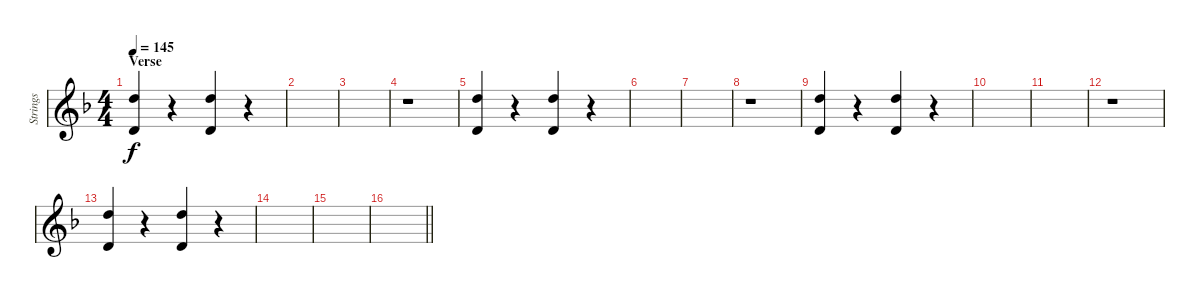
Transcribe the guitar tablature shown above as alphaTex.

\track ("Strings" "Strings") {instrument stringensemble1}
\staff {score}
\tuning (E4 B3 G3 D3 A2 D2) {hide}
\ts (4 4)
\section ("" "Verse")
\tempo 145
\clef g2
\ks f
(10.1 3.2).4{dy f volume 4} r.4 (10.1 3.2).4 r.4 |
|
|
r.1{volume 13} |
(10.1 3.2).4{volume 4} r.4 (10.1 3.2).4 r.4 |
|
|
r.1{volume 13} |
(10.1 3.2).4{volume 4} r.4 (10.1 3.2).4 r.4 |
|
|
r.1{volume 13} |
(10.1 3.2).4{volume 4} r.4 (10.1 3.2).4 r.4 |
|
|
\barLineRight lightlight
